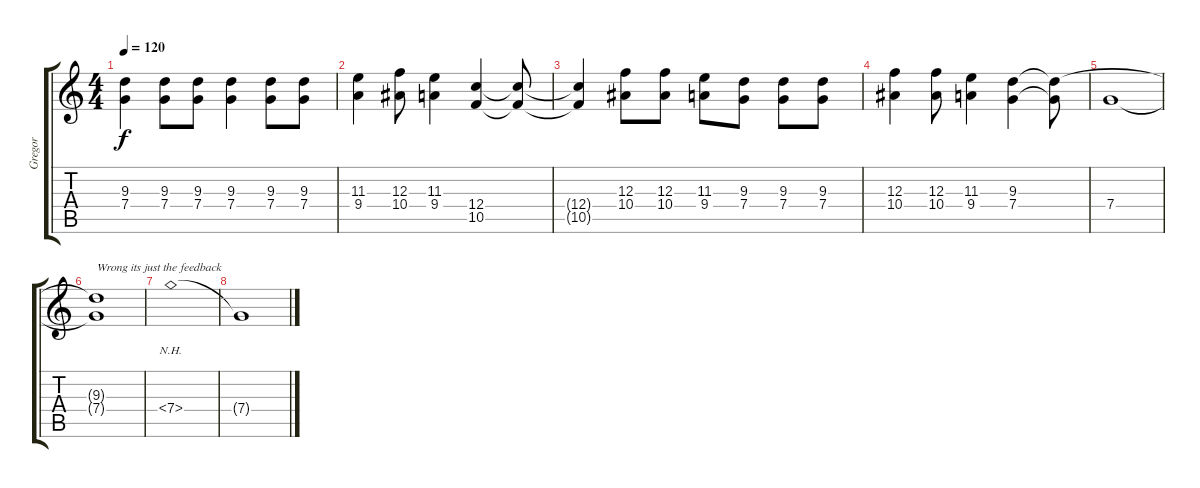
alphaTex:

\track ("Gregor" "Gregor") {instrument overdrivenguitar}
\staff {score tabs}
\tuning (D4 A3 F3 C3 G2 D2) {hide}
\ts (4 4)
\tempo 120
\clef g2
\ks c
(9.3{t} 7.4{t}).4{dy f} (9.3 7.4).8 (9.3 7.4).8 (9.3 7.4).4 (9.3 7.4).8 (9.3 7.4).8 |
(11.3 9.4).4 (12.3 10.4).8 (11.3 9.4).4 (12.4 10.5).4 (12.4{t} 10.5{t}).8 |
(12.4{t} 10.5{t}).4 (12.3 10.4).8 (12.3 10.4).8 (11.3 9.4).8 (9.3 7.4).8 (9.3 7.4).8 (9.3 7.4).8 |
(12.3 10.4).4 (12.3 10.4).8 (11.3 9.4).4 (9.3 7.4).4 (9.3{t} 7.4{t}).8 |
7.4.1 |
(9.3{t} 7.4{t}).1{txt "Wrong its just the feedback"} |
7.4{nh}.1 |
7.4{t}.1
